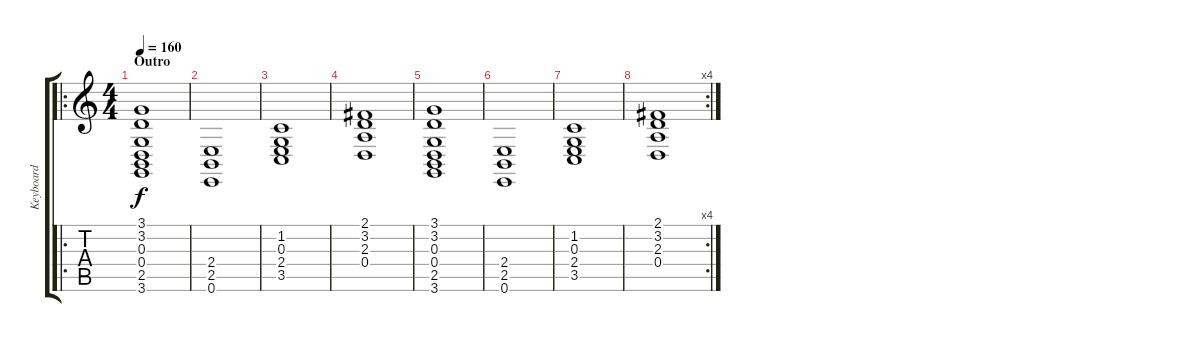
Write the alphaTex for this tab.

\track ("Keyboard" "Keyboard") {instrument acousticgrandpiano}
\staff {score tabs}
\tuning (E4 B3 G3 D3 A2 E2) {hide}
\ro
\ts (4 4)
\section ("" "Outro")
\tempo 160
\clef g2
\ks c
(3.1 3.2 0.3 0.4 2.5 3.6).1{dy f} |
(2.4 2.5 0.6).1 |
(1.2 0.3 2.4 3.5).1 |
(2.1 3.2 2.3 0.4).1 |
(3.1 3.2 0.3 0.4 2.5 3.6).1 |
(2.4 2.5 0.6).1 |
(1.2 0.3 2.4 3.5).1 |
\rc 4
(2.1 3.2 2.3 0.4).1
